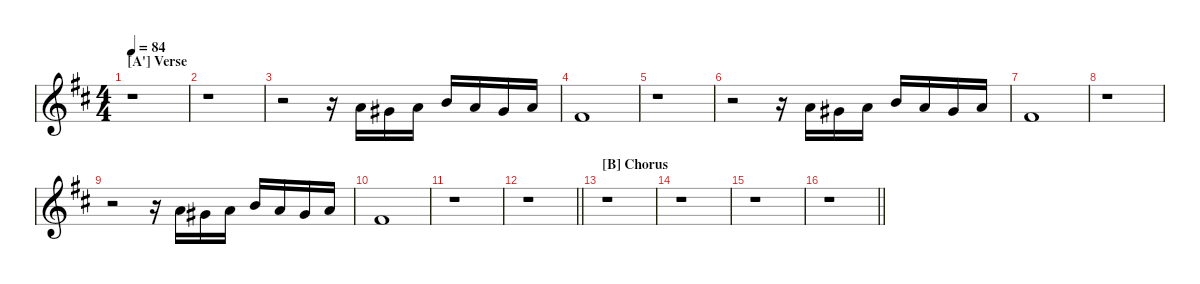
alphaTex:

\hideDynamics
\bracketExtendMode nobrackets
\singleTrackTrackNamePolicy hidden
\multiTrackTrackNamePolicy hidden
\otherSystemsTrackNameOrientation horizontal
\track ("Violin" "Violin") {instrument violin}
\staff {score}
\tuning (E5 A4 D4 G3)
\ts (4 4)
\section ("A'" "Verse")
\tempo 84
\clef g2
\scale
0.333333
\ks d
r.1{dy f beam Down} |
\scale
0.333333 r.1{beam Down} |
\scale
0.333333 r.2{beam Down} r.16{beam Down} 0.2{acc forcenatural}.16{beam Up} 6.3{acc #}.16{beam Up} 0.2{acc forcenatural}.16{beam Up} 2.2{acc forcenatural}.16{beam Up} 0.2{acc forcenatural}.16{beam Up} 6.3{acc #}.16{beam Up} 0.2{acc forcenatural}.16{beam Up} |
\scale
0.333333 4.3{acc #}.1{beam Up} |
\scale
0.333333 r.1{beam Down} |
\scale
0.333333 r.2{beam Down} r.16{beam Down} 0.2{acc forcenatural}.16{beam Up} 6.3{acc #}.16{beam Up} 0.2{acc forcenatural}.16{beam Up} 2.2{acc forcenatural}.16{beam Up} 0.2{acc forcenatural}.16{beam Up} 6.3{acc #}.16{beam Up} 0.2{acc forcenatural}.16{beam Up} |
\scale
0.333333 4.3{acc #}.1{beam Up} |
\scale
0.333333 r.1{beam Down} |
\scale
0.333333 r.2{beam Down} r.16{beam Down} 0.2{acc forcenatural}.16{beam Up} 6.3{acc #}.16{beam Up} 0.2{acc forcenatural}.16{beam Up} 2.2{acc forcenatural}.16{beam Up} 0.2{acc forcenatural}.16{beam Up} 6.3{acc #}.16{beam Up} 0.2{acc forcenatural}.16{beam Up} |
\scale
0.333333 4.3{acc #}.1{beam Up} |
\scale
0.333333 r.1{beam Down} |
\scale
0.333333
\barLineRight lightlight
r.1{beam Down} |
\section ("B" "Chorus")
\scale
0.333333 r.1{beam Down} |
\scale
0.333333 r.1{beam Down} |
\scale
0.333333 r.1{beam Down} |
\scale
0.333333
\barLineRight lightlight
r.1{beam Down}
